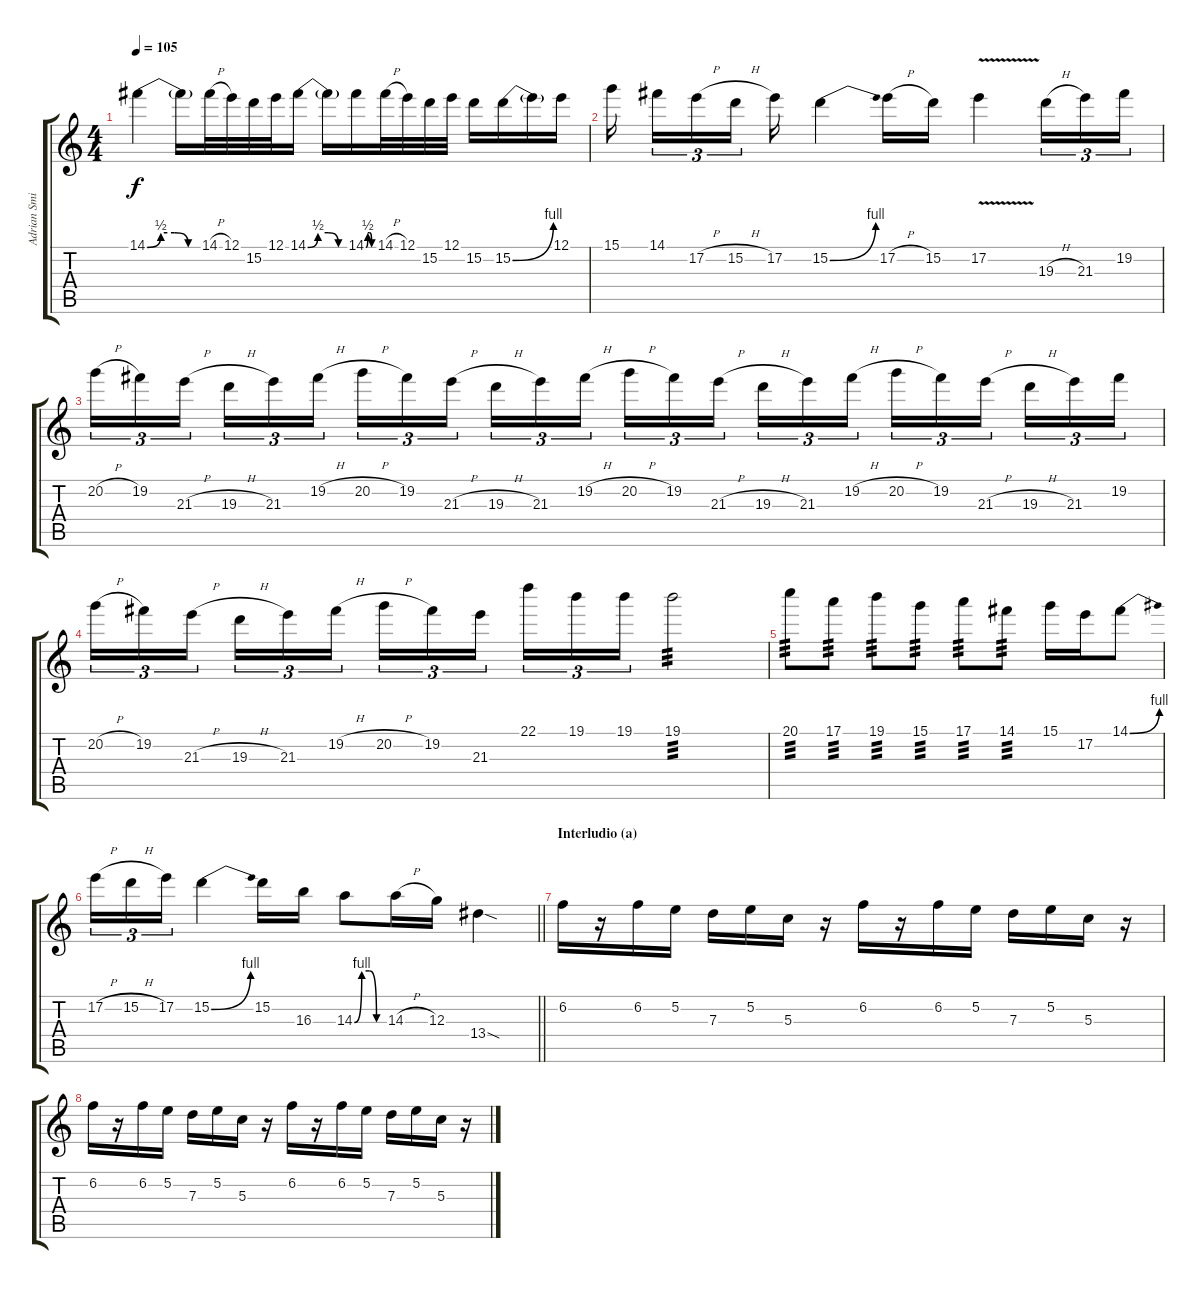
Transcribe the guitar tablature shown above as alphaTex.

\track ("Adrian Smith" "Adrian Smi") {instrument overdrivenguitar}
\staff {score tabs}
\tuning (E4 B3 G3 D3 A2 E2) {hide}
\ts (4 4)
\tempo 105
\clef g2
\ks c
14.1{be (custom 0 0 15 2 30 2 45 0 60 0)}.4{dy f} 14.1{t}.16 14.1{h}.32 12.1.32 15.2.32 12.1.32 14.1{be (custom 0 0 15 2 30 2 45 0 60 0)}.16 14.1{t}.16 14.1{be (custom 0 0 15 2 30 2 45 0 60 0)}.16 14.1{h}.32 12.1.32 15.2.32 12.1.32 15.2.16 15.2{be (bend 0 0 60 4)}.16 15.2{t}.16 12.1.16 |
15.1.16{beam splitsecondary} 14.1.16{tu (3 2)} 17.2{h}.16{tu (3 2)} 15.2{h}.16{tu (3 2) beam splitsecondary} 17.2.16 15.2{be (bend 0 0 60 4)}.4 17.2{h}.16 15.2.16 17.2{v}.4 19.3{h}.16{tu (3 2)} 21.3.16{tu (3 2)} 19.2.16{tu (3 2)} |
20.2{h}.16{tu (3 2)} 19.2.16{tu (3 2)} 21.3{h}.16{tu (3 2) beam splitsecondary} 19.3{h}.16{tu (3 2)} 21.3.16{tu (3 2)} 19.2{h}.16{tu (3 2)} 20.2{h}.16{tu (3 2)} 19.2.16{tu (3 2)} 21.3{h}.16{tu (3 2) beam splitsecondary} 19.3{h}.16{tu (3 2)} 21.3.16{tu (3 2)} 19.2{h}.16{tu (3 2)} 20.2{h}.16{tu (3 2)} 19.2.16{tu (3 2)} 21.3{h}.16{tu (3 2) beam splitsecondary} 19.3{h}.16{tu (3 2)} 21.3.16{tu (3 2)} 19.2{h}.16{tu (3 2)} 20.2{h}.16{tu (3 2)} 19.2.16{tu (3 2)} 21.3{h}.16{tu (3 2) beam splitsecondary} 19.3{h}.16{tu (3 2)} 21.3.16{tu (3 2)} 19.2.16{tu (3 2)} |
20.2{h}.16{tu (3 2)} 19.2.16{tu (3 2)} 21.3{h}.16{tu (3 2) beam splitsecondary} 19.3{h}.16{tu (3 2)} 21.3.16{tu (3 2)} 19.2{h}.16{tu (3 2)} 20.2{h}.16{tu (3 2)} 19.2.16{tu (3 2)} 21.3.16{tu (3 2) beam splitsecondary} 22.1.16{tu (3 2)} 19.1.16{tu (3 2)} 19.1.16{tu (3 2)} 19.1.2{tp 3} |
20.1.8{tp 3} 17.1.8{tp 3} 19.1.8{tp 3} 15.1.8{tp 3} 17.1.8{tp 3} 14.1.8{tp 3} 15.1.16 17.2.16 14.1{be (bend 0 0 60 4)}.8 |
\barLineRight lightlight
17.2{h}.16{tu (3 2)} 15.2{h}.16{tu (3 2)} 17.2.16{tu (3 2)} 15.2{be (bend 0 0 60 4)}.4 15.2.16 16.3.16 14.3{be (custom 0 0 15 4 30 4 45 0 60 0)}.8 14.3{h}.16 12.3.16 13.4{sod}.4 |
\section ("" "Interludio (a)")
6.2.16{volume 11} r.16 6.2.16 5.2.16 7.3.16 5.2.16 5.3.16 r.16 6.2.16 r.16 6.2.16 5.2.16 7.3.16 5.2.16 5.3.16 r.16 |
6.2.16 r.16 6.2.16 5.2.16 7.3.16 5.2.16 5.3.16 r.16 6.2.16 r.16 6.2.16 5.2.16 7.3.16 5.2.16 5.3.16 r.16
